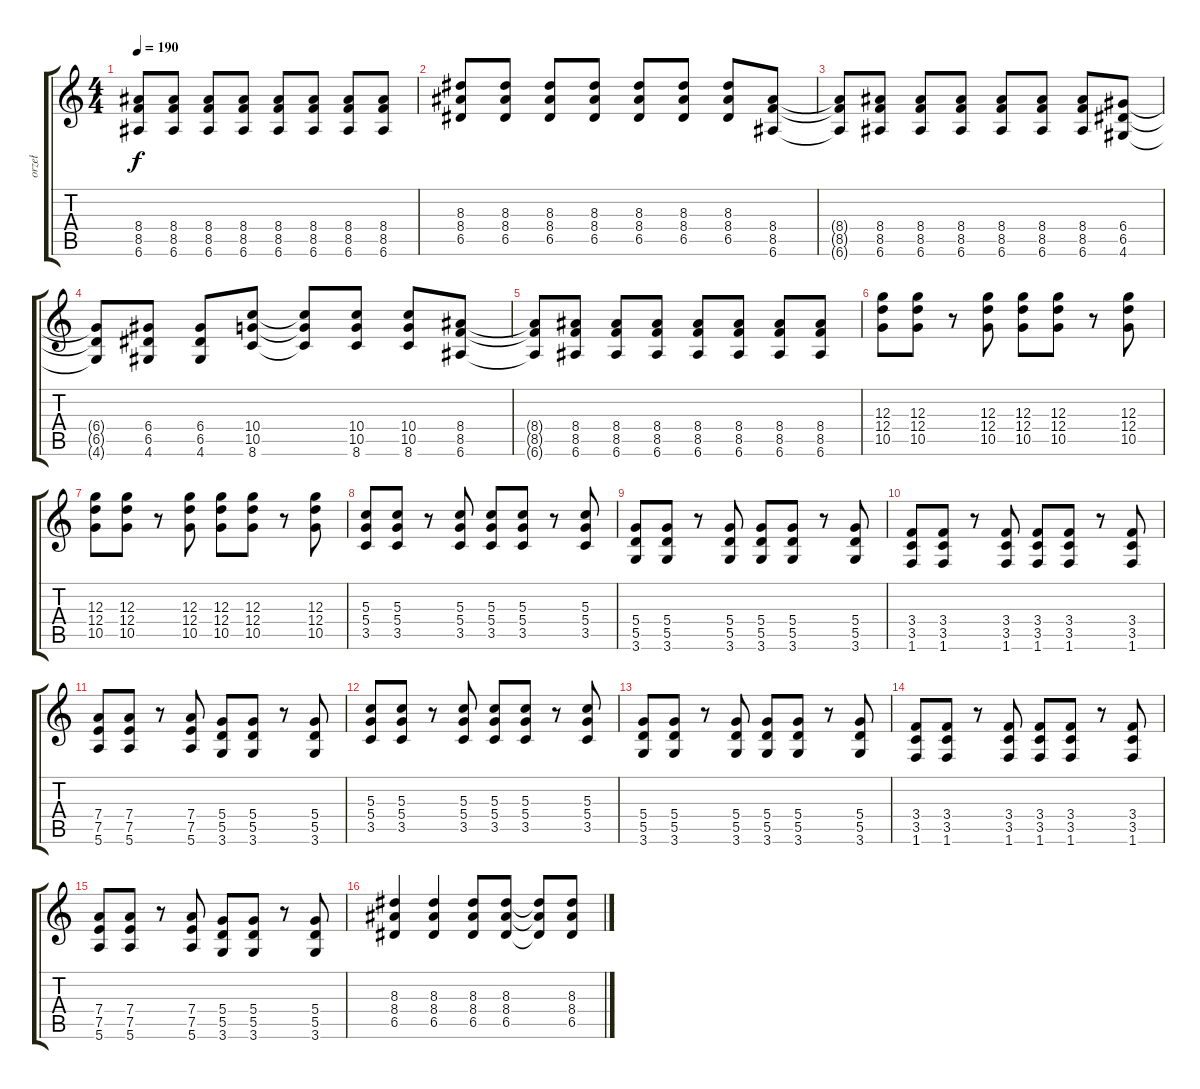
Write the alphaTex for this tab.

\track ("orzeł" "orzeł") {instrument overdrivenguitar}
\staff {score tabs}
\tuning (E4 B3 G3 D3 A2 E2) {hide}
\ts (4 4)
\tempo 190
\clef g2
\ks c
(8.4 8.5 6.6).8{dy f} (8.4 8.5 6.6).8 (8.4 8.5 6.6).8 (8.4 8.5 6.6).8 (8.4 8.5 6.6).8 (8.4 8.5 6.6).8 (8.4 8.5 6.6).8 (8.4 8.5 6.6).8 |
(8.3 8.4 6.5).8 (8.3 8.4 6.5).8 (8.3 8.4 6.5).8 (8.3 8.4 6.5).8 (8.3 8.4 6.5).8 (8.3 8.4 6.5).8 (8.3 8.4 6.5).8 (8.4 8.5 6.6).8 |
(8.4{t} 8.5{t} 6.6{t}).8 (8.4 8.5 6.6).8 (8.4 8.5 6.6).8 (8.4 8.5 6.6).8 (8.4 8.5 6.6).8 (8.4 8.5 6.6).8 (8.4 8.5 6.6).8 (6.4 6.5 4.6).8 |
(6.4{t} 6.5{t} 4.6{t}).8 (6.4 6.5 4.6).8 (6.4 6.5 4.6).8 (10.4 10.5 8.6).8 (10.4{t} 10.5{t} 8.6{t}).8 (10.4 10.5 8.6).8 (10.4 10.5 8.6).8 (8.4 8.5 6.6).8 |
(8.4{t} 8.5{t} 6.6{t}).8 (8.4 8.5 6.6).8 (8.4 8.5 6.6).8 (8.4 8.5 6.6).8 (8.4 8.5 6.6).8 (8.4 8.5 6.6).8 (8.4 8.5 6.6).8 (8.4 8.5 6.6).8 |
(12.3 12.4 10.5).8 (12.3 12.4 10.5).8 r.8 (12.3 12.4 10.5).8 (12.3 12.4 10.5).8 (12.3 12.4 10.5).8 r.8 (12.3 12.4 10.5).8 |
(12.3 12.4 10.5).8 (12.3 12.4 10.5).8 r.8 (12.3 12.4 10.5).8 (12.3 12.4 10.5).8 (12.3 12.4 10.5).8 r.8 (12.3 12.4 10.5).8 |
(5.3 5.4 3.5).8 (5.3 5.4 3.5).8 r.8 (5.3 5.4 3.5).8 (5.3 5.4 3.5).8 (5.3 5.4 3.5).8 r.8 (5.3 5.4 3.5).8 |
(5.4 5.5 3.6).8 (5.4 5.5 3.6).8 r.8 (5.4 5.5 3.6).8 (5.4 5.5 3.6).8 (5.4 5.5 3.6).8 r.8 (5.4 5.5 3.6).8 |
(3.4 3.5 1.6).8 (3.4 3.5 1.6).8 r.8 (3.4 3.5 1.6).8 (3.4 3.5 1.6).8 (3.4 3.5 1.6).8 r.8 (3.4 3.5 1.6).8 |
(7.4 7.5 5.6).8 (7.4 7.5 5.6).8 r.8 (7.4 7.5 5.6).8 (5.4 5.5 3.6).8 (5.4 5.5 3.6).8 r.8 (5.4 5.5 3.6).8 |
(5.3 5.4 3.5).8 (5.3 5.4 3.5).8 r.8 (5.3 5.4 3.5).8 (5.3 5.4 3.5).8 (5.3 5.4 3.5).8 r.8 (5.3 5.4 3.5).8 |
(5.4 5.5 3.6).8 (5.4 5.5 3.6).8 r.8 (5.4 5.5 3.6).8 (5.4 5.5 3.6).8 (5.4 5.5 3.6).8 r.8 (5.4 5.5 3.6).8 |
(3.4 3.5 1.6).8 (3.4 3.5 1.6).8 r.8 (3.4 3.5 1.6).8 (3.4 3.5 1.6).8 (3.4 3.5 1.6).8 r.8 (3.4 3.5 1.6).8 |
(7.4 7.5 5.6).8 (7.4 7.5 5.6).8 r.8 (7.4 7.5 5.6).8 (5.4 5.5 3.6).8 (5.4 5.5 3.6).8 r.8 (5.4 5.5 3.6).8 |
(8.3 8.4 6.5).4 (8.3 8.4 6.5).4 (8.3 8.4 6.5).8 (8.3 8.4 6.5).8 (8.3{t} 8.4{t} 6.5{t}).8 (8.3 8.4 6.5).8
